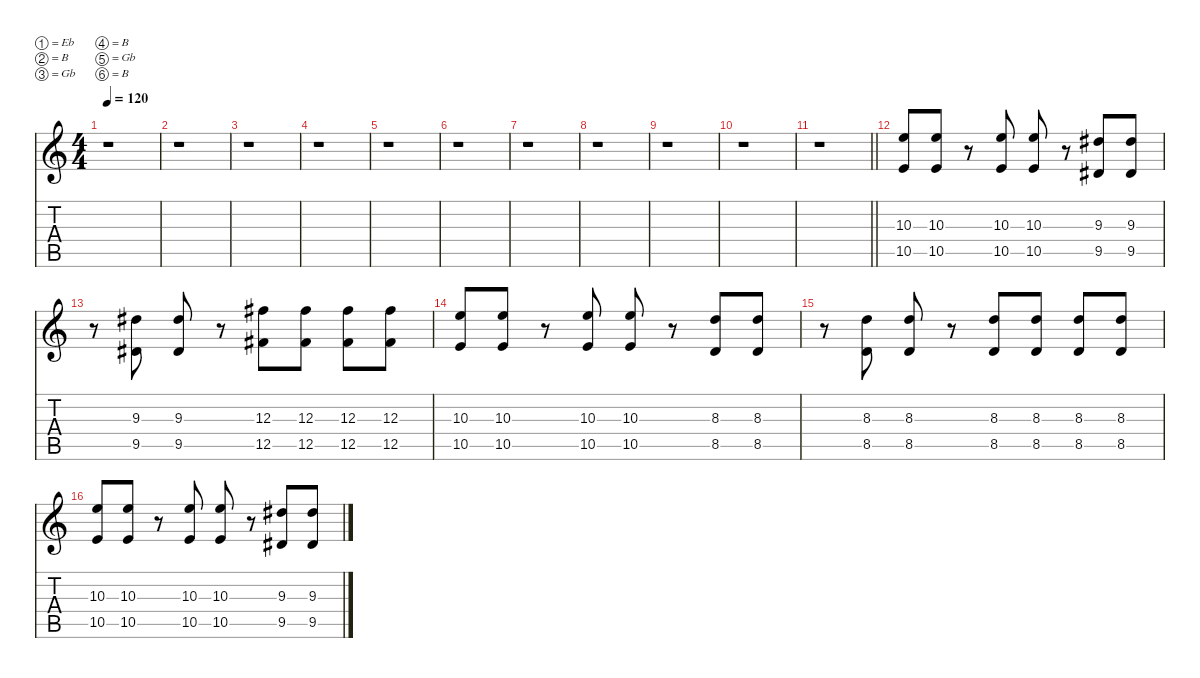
\defaultSystemsLayout 4
\hideDynamics
\bracketExtendMode nobrackets
\singleTrackTrackNamePolicy hidden
\multiTrackTrackNamePolicy hidden
\firstSystemTrackNameMode fullname
\firstSystemTrackNameOrientation horizontal
\otherSystemsTrackNameOrientation horizontal
\track ("Lead Guitar 1" "dist.guit.") {instrument distortionguitar}
\staff {score tabs}
\tuning (Eb4 B3 Gb3 B2 Gb2 B1)
\ts (4 4)
\tempo 120
\clef g2
\ks c
r.1{dy f beam Down} |
r.1{beam Down} |
r.1{beam Down} |
r.1{beam Down} |
r.1{beam Down} |
r.1{beam Down} |
r.1{beam Down} |
r.1{beam Down} |
r.1{beam Down} |
r.1{beam Down} |
\barLineRight lightlight
r.1{beam Down} |
(10.3 10.5).8{beam Up} (10.3 10.5).8{beam Up} r.8{beam Up} (10.3 10.5).8{beam Up} (10.3 10.5).8{beam Up} r.8{beam Up} (9.3{acc #} 9.5{acc #}).8{beam Up} (9.3{acc #} 9.5{acc #}).8{beam Up} |
r.8{beam Down} (9.3{acc #} 9.5{acc #}).8{beam Up} (9.3{acc #} 9.5{acc #}).8{beam Up} r.8{beam Up} (12.3{acc #} 12.5{acc #}).8{beam Down} (12.3{acc #} 12.5{acc #}).8{beam Down} (12.3{acc #} 12.5{acc #}).8{beam Down} (12.3{acc #} 12.5{acc #}).8{beam Down} |
(10.3 10.5).8{beam Up} (10.3 10.5).8{beam Up} r.8{beam Up} (10.3 10.5).8{beam Up} (10.3 10.5).8{beam Up} r.8{beam Up} (8.3 8.5).8{beam Up} (8.3 8.5).8{beam Up} |
r.8{beam Down} (8.3 8.5).8{beam Up} (8.3 8.5).8{beam Up} r.8{beam Up} (8.3 8.5).8{beam Up} (8.3 8.5).8{beam Up} (8.3 8.5).8{beam Up} (8.3 8.5).8{beam Up} |
(10.3 10.5).8{beam Up} (10.3 10.5).8{beam Up} r.8{beam Up} (10.3 10.5).8{beam Up} (10.3 10.5).8{beam Up} r.8{beam Up} (9.3{acc #} 9.5{acc #}).8{beam Up} (9.3{acc #} 9.5{acc #}).8{beam Up}
